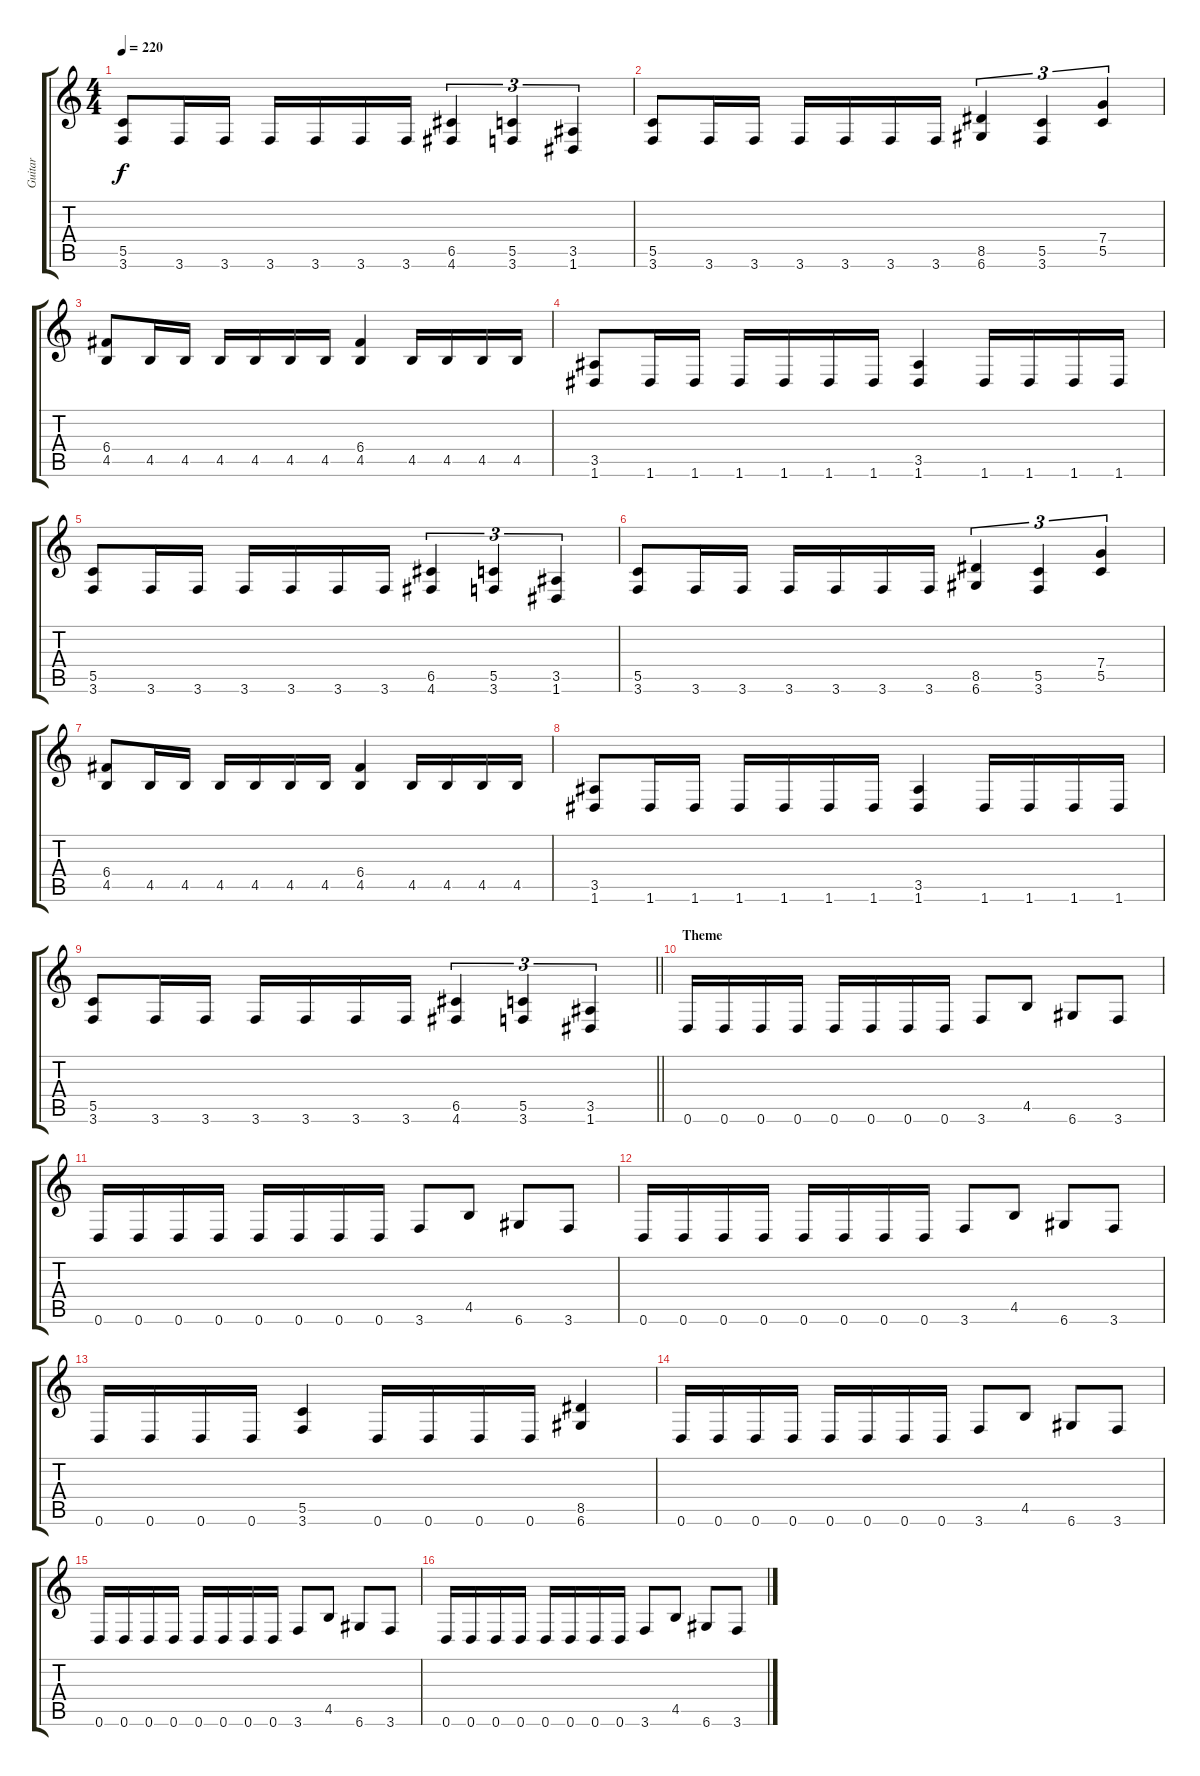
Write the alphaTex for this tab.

\track ("Guitar" "Guitar") {instrument distortionguitar}
\staff {score tabs}
\tuning (D4 A3 F3 C3 G2 D2) {hide}
\ts (4 4)
\tempo 220
\clef g2
\ks c
(5.5 3.6).8{dy f} 3.6.16 3.6.16 3.6.16 3.6.16 3.6.16 3.6.16 (6.5 4.6).4{tu (3 2)} (5.5 3.6).4{tu (3 2)} (3.5 1.6).4{tu (3 2)} |
(5.5 3.6).8 3.6.16 3.6.16 3.6.16 3.6.16 3.6.16 3.6.16 (8.5 6.6).4{tu (3 2)} (5.5 3.6).4{tu (3 2)} (7.4 5.5).4{tu (3 2)} |
(6.4 4.5).8 4.5.16 4.5.16 4.5.16 4.5.16 4.5.16 4.5.16 (6.4 4.5).4 4.5.16 4.5.16 4.5.16 4.5.16 |
(3.5 1.6).8 1.6.16 1.6.16 1.6.16 1.6.16 1.6.16 1.6.16 (3.5 1.6).4 1.6.16 1.6.16 1.6.16 1.6.16 |
(5.5 3.6).8 3.6.16 3.6.16 3.6.16 3.6.16 3.6.16 3.6.16 (6.5 4.6).4{tu (3 2)} (5.5 3.6).4{tu (3 2)} (3.5 1.6).4{tu (3 2)} |
(5.5 3.6).8 3.6.16 3.6.16 3.6.16 3.6.16 3.6.16 3.6.16 (8.5 6.6).4{tu (3 2)} (5.5 3.6).4{tu (3 2)} (7.4 5.5).4{tu (3 2)} |
(6.4 4.5).8 4.5.16 4.5.16 4.5.16 4.5.16 4.5.16 4.5.16 (6.4 4.5).4 4.5.16 4.5.16 4.5.16 4.5.16 |
(3.5 1.6).8 1.6.16 1.6.16 1.6.16 1.6.16 1.6.16 1.6.16 (3.5 1.6).4 1.6.16 1.6.16 1.6.16 1.6.16 |
\barLineRight lightlight
(5.5 3.6).8 3.6.16 3.6.16 3.6.16 3.6.16 3.6.16 3.6.16 (6.5 4.6).4{tu (3 2)} (5.5 3.6).4{tu (3 2)} (3.5 1.6).4{tu (3 2)} |
\section ("" "Theme")
0.6.16 0.6.16 0.6.16 0.6.16 0.6.16 0.6.16 0.6.16 0.6.16 3.6.8 4.5.8 6.6.8 3.6.8 |
0.6.16 0.6.16 0.6.16 0.6.16 0.6.16 0.6.16 0.6.16 0.6.16 3.6.8 4.5.8 6.6.8 3.6.8 |
0.6.16 0.6.16 0.6.16 0.6.16 0.6.16 0.6.16 0.6.16 0.6.16 3.6.8 4.5.8 6.6.8 3.6.8 |
0.6.16 0.6.16 0.6.16 0.6.16 (5.5 3.6).4 0.6.16 0.6.16 0.6.16 0.6.16 (8.5 6.6).4 |
0.6.16 0.6.16 0.6.16 0.6.16 0.6.16 0.6.16 0.6.16 0.6.16 3.6.8 4.5.8 6.6.8 3.6.8 |
0.6.16 0.6.16 0.6.16 0.6.16 0.6.16 0.6.16 0.6.16 0.6.16 3.6.8 4.5.8 6.6.8 3.6.8 |
0.6.16 0.6.16 0.6.16 0.6.16 0.6.16 0.6.16 0.6.16 0.6.16 3.6.8 4.5.8 6.6.8 3.6.8
